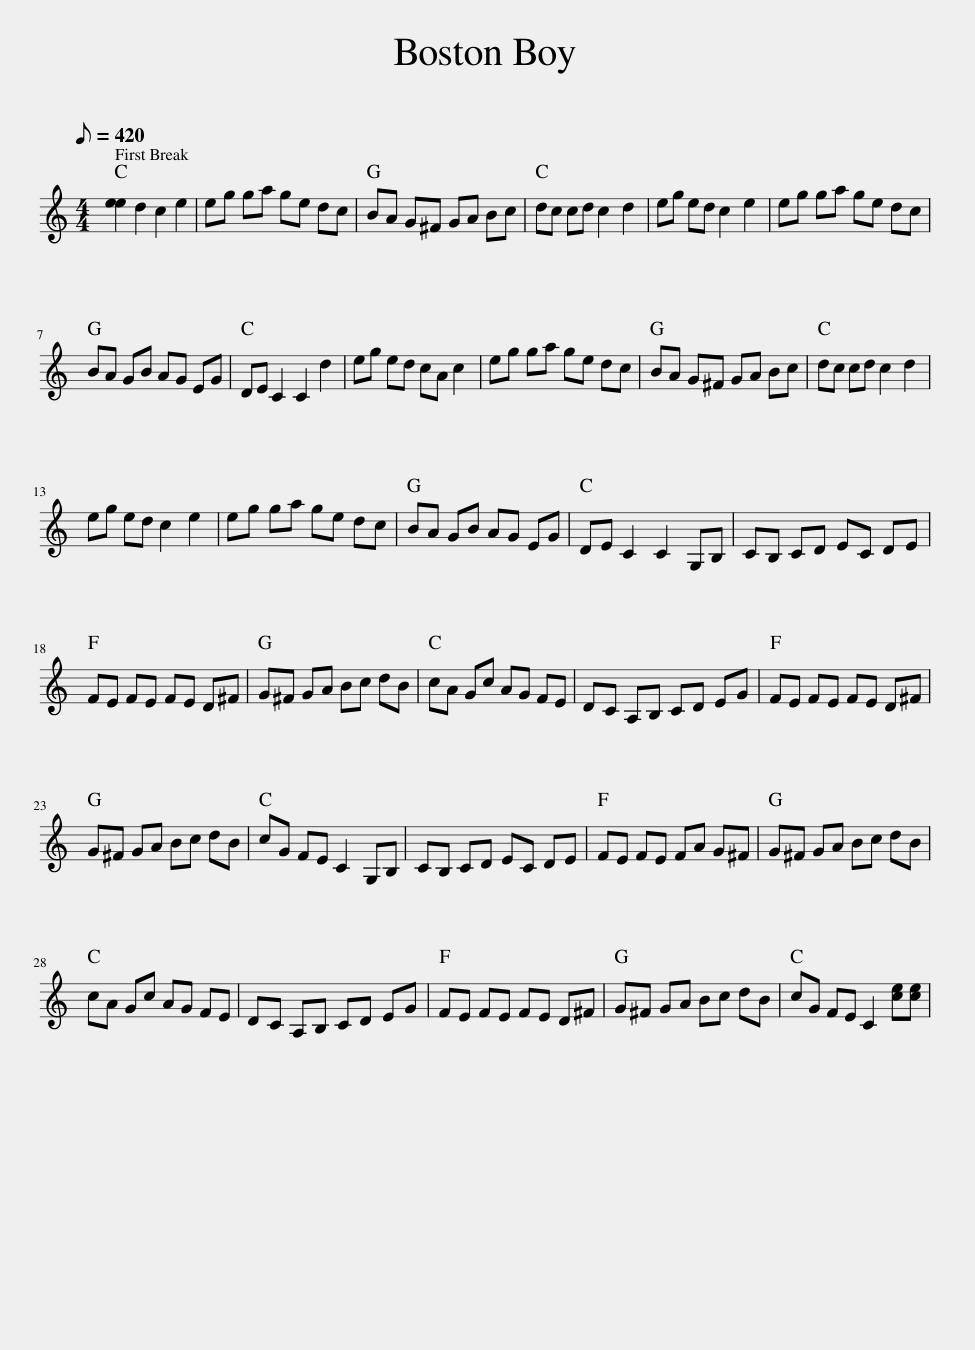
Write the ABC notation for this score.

X:1
L:1/8
Q:1/8=420
M:4/4
I:linebreak $
K:C
V:1 treble
V:1
 [ee]2 d2 c2 e2 | eg ga ge dc | BA G^F GA Bc | dc cd c2 d2 | eg ed c2 e2 | %5
 eg ga ge dc |$ BA GB AG EG | DE C2 C2 d2 | eg ed cA c2 | eg ga ge dc | %10
 BA G^F GA Bc | dc cd c2 d2 |$ eg ed c2 e2 | eg ga ge dc | BA GB AG EG | %15
 DE C2 C2 G,B, | CB, CD EC DE |$ FE FE FE D^F | G^F GA Bc dB | cA Gc AG FE | %20
 DC A,B, CD EG | FE FE FE D^F |$ G^F GA Bc dB | cG FE C2 G,B, | CB, CD EC DE | %25
 FE FE FA G^F | G^F GA Bc dB |$ cA Gc AG FE | DC A,B, CD EG | FE FE FE D^F | %30
 G^F GA Bc dB | cG FE C2 [ce][ce] | %32
